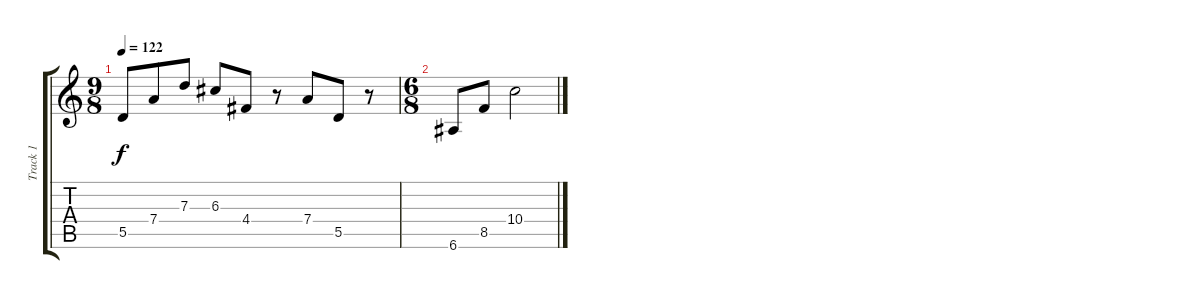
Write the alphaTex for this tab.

\track ("Track 1" "Track 1") {instrument acousticguitarsteel}
\staff {score tabs}
\tuning (E4 B3 G3 D3 A2 E2) {hide}
\ts (9 8)
\tempo 122
\clef g2
\ks c
5.5.8{dy f} 7.4.8 7.3.8 6.3.8 4.4.8 r.8 7.4.8 5.5.8 r.8 |
\ts (6 8)
6.6.8 8.5.8 10.4.2
